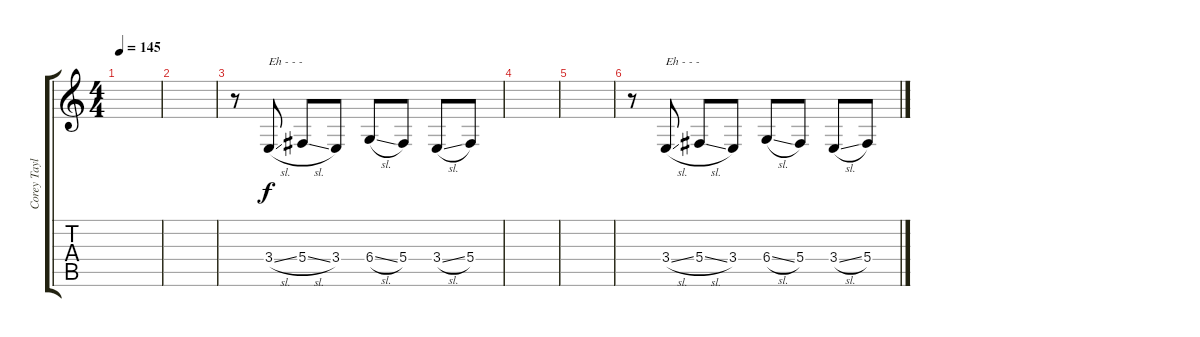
\track ("Corey Taylor" "Corey Tayl") {instrument lead2sawtooth}
\staff {score tabs}
\tuning (Eb4 Bb3 Gb3 Db3 Ab2 Db2) {hide}
\ts (4 4)
\tempo 145
\clef g2
\ks c
|
|
r.8 3.4{sl}.8{txt "Eh - - - "} 5.4{sl}.8 3.4.8 6.4{sl}.8 5.4.8 3.4{sl}.8 5.4.8 |
|
|
r.8 3.4{sl}.8{txt "Eh - - - "} 5.4{sl}.8 3.4.8 6.4{sl}.8 5.4.8 3.4{sl}.8 5.4.8
